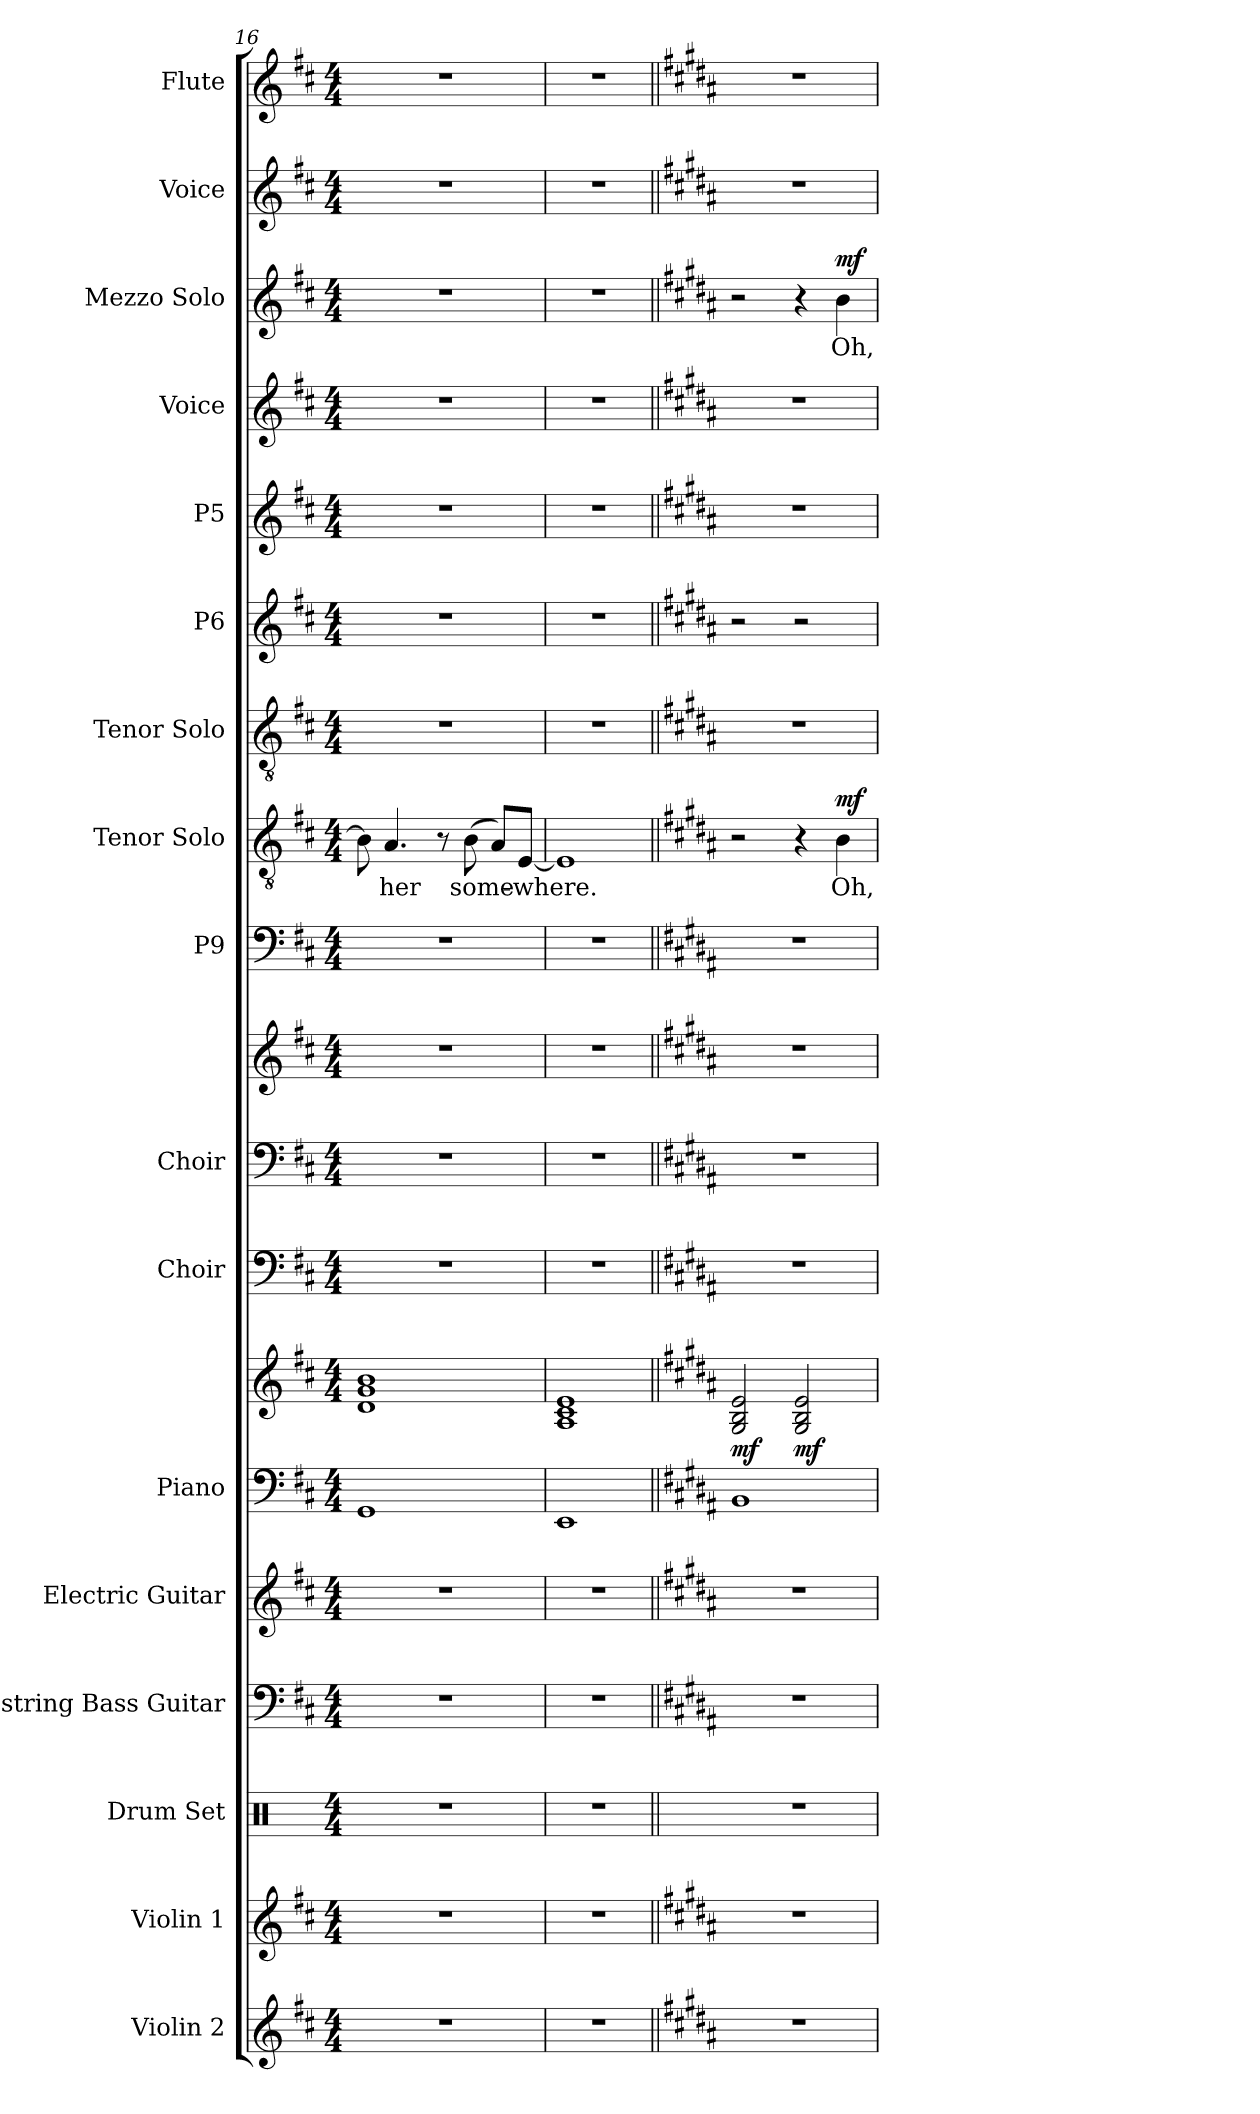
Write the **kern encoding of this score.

**kern	**kern	**kern	**kern	**kern	**kern	**kern	**dynam	**kern	**kern	**kern	**kern	**kern	**text	**dynam	**kern	**kern	**kern	**kern	**kern	**text	**dynam	**kern	**kern
*part17	*part16	*part15	*part14	*part13	*part12	*part12	*part12	*part11	*part10	*part10	*part9	*part8	*part8	*part8	*part7	*part6	*part5	*part4	*part3	*part3	*part3	*part2	*part1
*staff19	*staff18	*staff17	*staff16	*staff15	*staff14	*staff13	*staff13/14	*staff12	*staff11	*staff10	*staff9	*staff8	*staff8	*staff8	*staff7	*staff6	*staff5	*staff4	*staff3	*staff3	*staff3	*staff2	*staff1
*I"Violin 2	*I"Violin 1	*I"Drum Set	*I"4-string Bass Guitar	*I"Electric Guitar	*I"Piano	*	*	*I"Choir	*I"Choir	*	*I"P9	*I"Tenor Solo	*	*	*I"Tenor Solo	*I"P6	*I"P5	*I"Voice	*I"Mezzo Solo	*	*	*I"Voice	*I"Flute
*I'Vln. 2	*I'Vln. 1	*I'Dr.	*I'Bass	*I'E. Gtr.	*I'Pno.	*	*	*	*	*	*	*I'T. Solo	*	*	*	*	*	*	*I'M. Solo	*	*	*	*I'Fl.
*clefG2	*clefG2	*clefX	*clefF4	*clefG2	*clefF4	*clefG2	*	*clefF4	*clefF4	*clefG2	*clefF4	*clefGv2	*	*	*clefGv2	*clefG2	*clefG2	*clefG2	*clefG2	*	*	*clefG2	*clefG2
*	*	*	*ITrd7c12	*ITrd7c12	*	*	*	*	*	*	*	*ITrd7c12	*	*	*ITrd7c12	*	*	*	*	*	*	*	*
*k[f#c#]	*k[f#c#]	*k[]	*k[f#c#]	*k[f#c#]	*k[f#c#]	*k[f#c#]	*	*k[f#c#]	*k[f#c#]	*k[f#c#]	*k[f#c#]	*k[f#c#]	*	*	*k[f#c#]	*k[f#c#]	*k[f#c#]	*k[f#c#]	*k[f#c#]	*	*	*k[f#c#]	*k[f#c#]
*D:	*D:	*C:	*D:	*D:	*D:	*D:	*	*D:	*D:	*D:	*D:	*D:	*	*	*D:	*D:	*D:	*D:	*D:	*	*	*D:	*D:
*M4/4	*M4/4	*M4/4	*M4/4	*M4/4	*M4/4	*M4/4	*	*M4/4	*M4/4	*M4/4	*M4/4	*M4/4	*	*	*M4/4	*M4/4	*M4/4	*M4/4	*M4/4	*	*	*M4/4	*M4/4
=16	=16	=16	=16	=16	=16	=16	=16	=16	=16	=16	=16	=16	=16	=16	=16	=16	=16	=16	=16	=16	=16	=16	=16
1r	1r	1r	1r	1r	1GGi	1di 1gi 1bi	.	1r	1r	1r	1r	8BBi\]	.	.	1r	1r	1r	1r	1r	.	.	1r	1r
!	!	!	!	!	!	!	!	!	!	!	!	!	!LO:LY:b:color=#000000	!	!	!	!	!	!	!	!	!	!
.	.	.	.	.	.	.	.	.	.	.	.	4.AAi/	her	.	.	.	.	.	.	.	.	.	.
.	.	.	.	.	.	.	.	.	.	.	.	8r	.	.	.	.	.	.	.	.	.	.	.
!	!	!	!	!	!	!	!	!	!	!	!	!	!LO:LY:b:color=#000000	!	!	!	!	!	!	!	!	!	!
.	.	.	.	.	.	.	.	.	.	.	.	(8BBi\	some-	.	.	.	.	.	.	.	.	.	.
.	.	.	.	.	.	.	.	.	.	.	.	8AAi/L)	.	.	.	.	.	.	.	.	.	.	.
!	!	!	!	!	!	!	!	!	!	!	!	!	!LO:LY:b:color=#000000	!	!	!	!	!	!	!	!	!	!
.	.	.	.	.	.	.	.	.	.	.	.	[<8EEi/J	-where.	.	.	.	.	.	.	.	.	.	.
!!LO:LB:g=z
=17	=17	=17	=17	=17	=17	=17	=17	=17	=17	=17	=17	=17	=17	=17	=17	=17	=17	=17	=17	=17	=17	=17	=17
1r	1r	1r	1r	1r	1EEi	1Ai 1c#i 1ei	.	1r	1r	1r	1r	1EEi]	.	.	1r	1r	1r	1r	1r	.	.	1r	1r
=18||	=18||	=18||	=18||	=18||	=18||	=18||	=18||	=18||	=18||	=18||	=18||	=18||	=18||	=18||	=18||	=18||	=18||	=18||	=18||	=18||	=18||	=18||	=18||
*k[f#c#g#d#a#]	*k[f#c#g#d#a#]	*k[]	*k[f#c#g#d#a#]	*k[f#c#g#d#a#]	*k[f#c#g#d#a#]	*k[f#c#g#d#a#]	*	*k[f#c#g#d#a#]	*k[f#c#g#d#a#]	*k[f#c#g#d#a#]	*k[f#c#g#d#a#]	*k[f#c#g#d#a#]	*	*	*k[f#c#g#d#a#]	*k[f#c#g#d#a#]	*k[f#c#g#d#a#]	*k[f#c#g#d#a#]	*k[f#c#g#d#a#]	*	*	*k[f#c#g#d#a#]	*k[f#c#g#d#a#]
*B:	*B:	*C:	*B:	*B:	*B:	*B:	*	*B:	*B:	*B:	*B:	*B:	*	*	*B:	*B:	*B:	*B:	*B:	*	*	*B:	*B:
1r	1r	1r	1r	1r	1BBi	2G#i/ 2Bi 2ei	mf	1r	1r	1r	1r	2r	.	.	1r	2r	1r	1r	2r	.	.	1r	1r
.	.	.	.	.	.	2G#i/ 2Bi 2ei	mf	.	.	.	.	4r	.	.	.	2r	.	.	4r	.	.	.	.
!	!	!	!	!	!	!	!	!	!	!	!	!	!LO:LY:b:color=#000000	!	!	!	!	!	!	!	!	!	!
!	!	!	!	!	!	!	!	!	!	!	!	!	!	!	!	!	!	!	!	!LO:LY:b:color=#000000	!	!	!
.	.	.	.	.	.	.	.	.	.	.	.	4BBi\	Oh,	mf	.	.	.	.	4bi\	Oh,	mf	.	.
=	=	=	=	=	=	=	=	=	=	=	=	=	=	=	=	=	=	=	=	=	=	=	=
*-	*-	*-	*-	*-	*-	*-	*-	*-	*-	*-	*-	*-	*-	*-	*-	*-	*-	*-	*-	*-	*-	*-	*-
